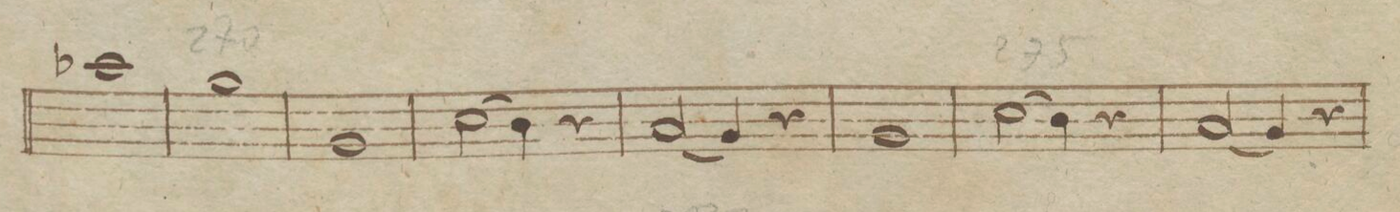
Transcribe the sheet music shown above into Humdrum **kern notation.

**kern	**dynam
*I"Fagotto Secondo.	*
*clefF4	*
*k[b-e-a-]	*
*met(c)	*
*M4/4	*
1c-X	.
=266	=266
1B-	.
=267	=267
1BB-	.
=268	=268
(2E-\	.
4D\)	.
4r	.
=269	=269
(2C/	.
4BB-/)	.
4r	.
=270	=270
1BB-	.
=271	=271
(2E-\	.
4D\)	.
4r	.
=272	=272
(2C/	.
4BB-/)	.
4r	.
=273	=273
*-	*-
